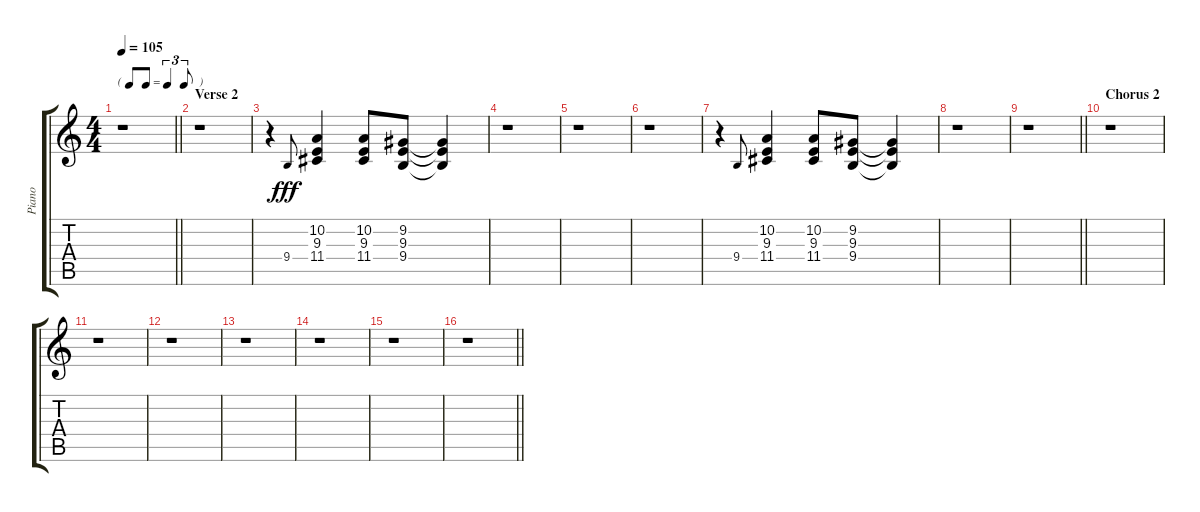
\track ("Piano" "Piano") {instrument brightacousticpiano}
\staff {score tabs}
\tuning (E4 B3 G3 D3 A2 E2) {hide}
\ts (4 4)
\tf triplet8th
\tempo 105
\clef g2
\barLineRight lightlight
\ks c
r.1{dy f} |
\section ("" "Verse 2")
r.1 |
r.4 9.4.8{gr onbeat dy fff} (10.2 9.3 11.4).4 (10.2 9.3 11.4).8 (9.2 9.3 9.4).8 (9.2{t} 9.3{t} 9.4{t}).4 |
r.1 |
r.1 |
r.1 |
r.4 9.4.8{gr onbeat} (10.2 9.3 11.4).4 (10.2 9.3 11.4).8 (9.2 9.3 9.4).8 (9.2{t} 9.3{t} 9.4{t}).4 |
r.1 |
\barLineRight lightlight
r.1 |
\section ("" "Chorus 2")
r.1 |
r.1 |
r.1 |
r.1 |
r.1 |
r.1 |
\barLineRight lightlight
r.1
